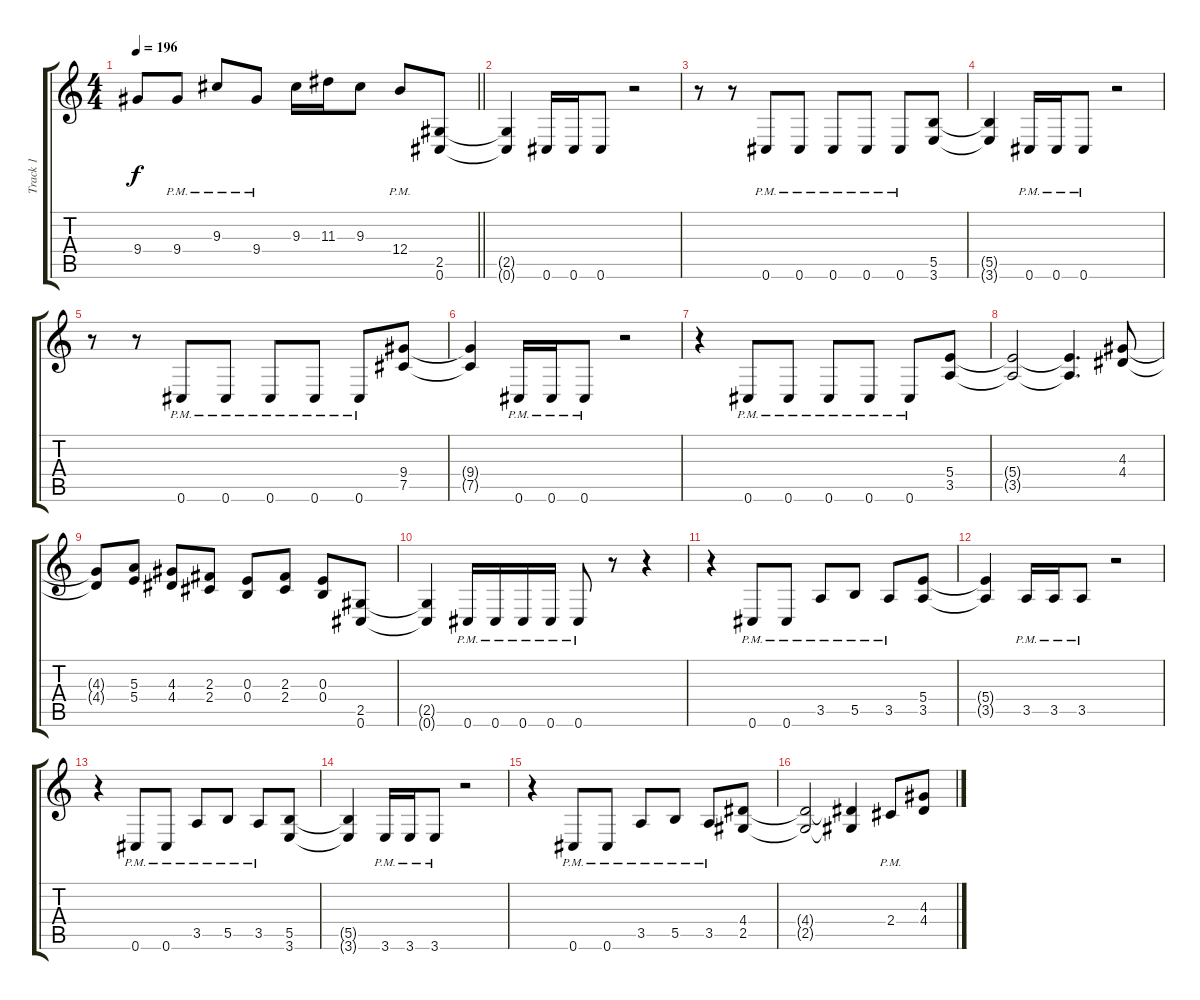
\track ("Track 1" "Track 1") {instrument distortionguitar}
\staff {score tabs}
\tuning (Db4 Ab3 E3 B2 Gb2 Db2) {hide}
\ts (4 4)
\tempo 196
\clef g2
\barLineRight lightlight
\ks c
9.4{t}.8{dy f} 9.4{pm}.8 9.3{pm}.8 9.4{pm}.8 9.3.16 11.3.16 9.3.8 12.4{pm}.8 (2.5 0.6).8 |
(2.5{t} 0.6{t}).4 0.6.16 0.6.16 0.6.8 r.2 |
r.8 r.8 0.6{pm}.8 0.6{pm}.8 0.6{pm}.8 0.6{pm}.8 0.6{pm}.8 (5.5 3.6).8 |
(5.5{t} 3.6{t}).4 0.6{pm}.16 0.6{pm}.16 0.6{pm}.8 r.2 |
r.8 r.8 0.6{pm}.8 0.6{pm}.8 0.6{pm}.8 0.6{pm}.8 0.6{pm}.8 (9.4 7.5).8 |
(9.4{t} 7.5{t}).4 0.6{pm}.16 0.6{pm}.16 0.6{pm}.8 r.2 |
r.4 0.6{pm}.8 0.6{pm}.8 0.6{pm}.8 0.6{pm}.8 0.6{pm}.8 (5.4 3.5).8 |
(5.4{t} 3.5{t}).2 (5.4{t} 3.5{t}).4{d} (4.3 4.4).8 |
(4.3{t} 4.4{t}).8 (5.3 5.4).8 (4.3 4.4).8 (2.3 2.4).8 (0.3 0.4).8 (2.3 2.4).8 (0.3 0.4).8 (2.5 0.6).8 |
(2.5{t} 0.6{t}).4 0.6{pm}.16 0.6{pm}.16 0.6{pm}.16 0.6{pm}.16 0.6{pm}.8 r.8 r.4 |
r.4 0.6{pm}.8 0.6{pm}.8 3.5{pm}.8 5.5{pm}.8 3.5{pm}.8 (5.4 3.5).8 |
(5.4{t} 3.5{t}).4 3.5{pm}.16 3.5{pm}.16 3.5{pm}.8 r.2 |
r.4 0.6{pm}.8 0.6{pm}.8 3.5{pm}.8 5.5{pm}.8 3.5{pm}.8 (5.5 3.6).8 |
(5.5{t} 3.6{t}).4 3.6{pm}.16 3.6{pm}.16 3.6{pm}.8 r.2 |
r.4 0.6{pm}.8 0.6{pm}.8 3.5{pm}.8 5.5{pm}.8 3.5{pm}.8 (4.4 2.5).8 |
(4.4{t} 2.5{t}).2 (4.4{t} 2.5{t}).4 2.4{pm}.8 (4.3 4.4).8
